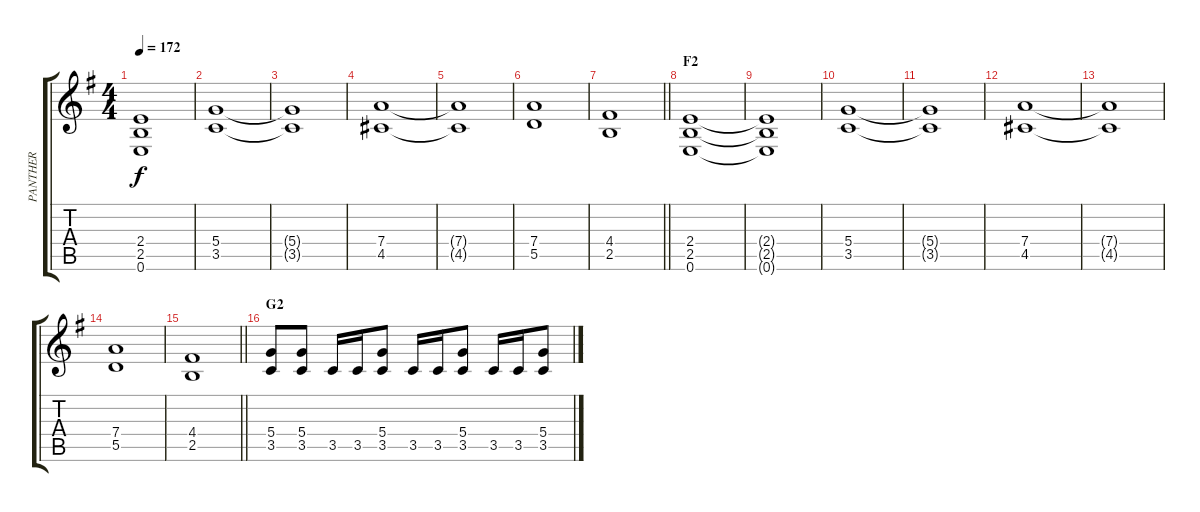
\track ("PANTHER" "PANTHER") {instrument overdrivenguitar}
\staff {score tabs}
\tuning (E4 B3 G3 D3 A2 E2) {hide}
\ts (4 4)
\tempo 172
\clef g2
\ks g
(2.4{t} 2.5{t} 0.6{t}).1{dy f} |
(5.4 3.5).1 |
(5.4{t} 3.5{t}).1 |
(7.4 4.5).1 |
(7.4{t} 4.5{t}).1 |
(7.4 5.5).1 |
\barLineRight lightlight
(4.4 2.5).1 |
\section ("" "F2")
(2.4 2.5 0.6).1 |
(2.4{t} 2.5{t} 0.6{t}).1 |
(5.4 3.5).1 |
(5.4{t} 3.5{t}).1 |
(7.4 4.5).1 |
(7.4{t} 4.5{t}).1 |
(7.4 5.5).1 |
\barLineRight lightlight
(4.4 2.5).1 |
\section ("" "G2")
(5.4 3.5).8 (5.4 3.5).8 3.5.16 3.5.16 (5.4 3.5).8 3.5.16 3.5.16 (5.4 3.5).8 3.5.16 3.5.16 (5.4 3.5).8
